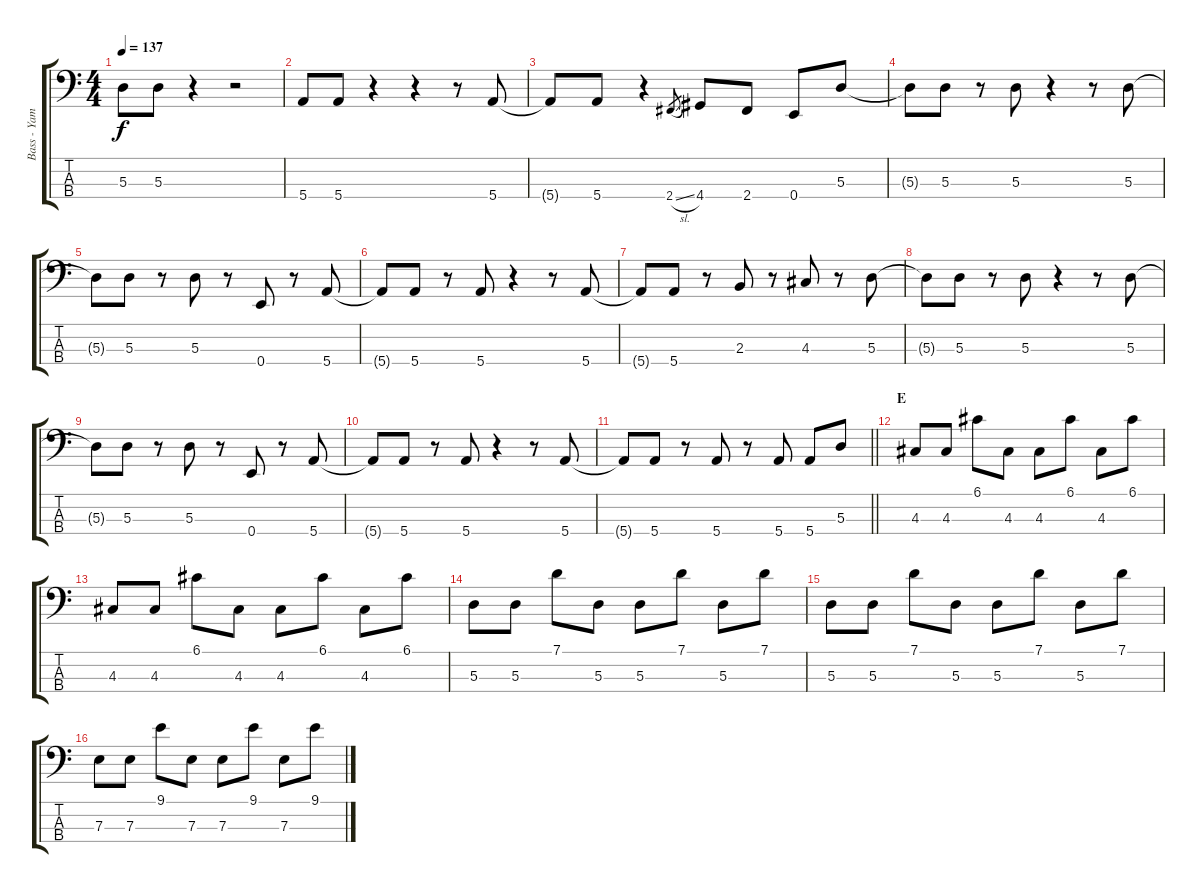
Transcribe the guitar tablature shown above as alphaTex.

\track ("Bass - Yamada" "Bass - Yam") {instrument electricbasspick}
\staff {score tabs}
\tuning (G2 D2 A1 E1) {hide}
\ts (4 4)
\tempo 137
\clef f4
\ks c
5.3{t}.8{dy f} 5.3.8 r.4 r.2 |
5.4.8 5.4.8 r.4 r.4 r.8 5.4.8 |
5.4{t}.8 5.4.8 r.4 2.4{sl}.8{gr} 4.4.8 2.4.8 0.4.8 5.3.8 |
5.3{t}.8 5.3.8 r.8 5.3.8 r.4 r.8 5.3.8 |
5.3{t}.8 5.3.8 r.8 5.3.8 r.8 0.4.8 r.8 5.4.8 |
5.4{t}.8 5.4.8 r.8 5.4.8 r.4 r.8 5.4.8 |
5.4{t}.8 5.4.8 r.8 2.3.8 r.8 4.3.8 r.8 5.3.8 |
5.3{t}.8 5.3.8 r.8 5.3.8 r.4 r.8 5.3.8 |
5.3{t}.8 5.3.8 r.8 5.3.8 r.8 0.4.8 r.8 5.4.8 |
5.4{t}.8 5.4.8 r.8 5.4.8 r.4 r.8 5.4.8 |
\barLineRight lightlight
5.4{t}.8 5.4.8 r.8 5.4.8 r.8 5.4.8 5.4.8 5.3.8 |
\section ("" "E")
4.3.8 4.3.8 6.1.8 4.3.8 4.3.8 6.1.8 4.3.8 6.1.8 |
4.3.8 4.3.8 6.1.8 4.3.8 4.3.8 6.1.8 4.3.8 6.1.8 |
5.3.8 5.3.8 7.1.8 5.3.8 5.3.8 7.1.8 5.3.8 7.1.8 |
5.3.8 5.3.8 7.1.8 5.3.8 5.3.8 7.1.8 5.3.8 7.1.8 |
7.3.8 7.3.8 9.1.8 7.3.8 7.3.8 9.1.8 7.3.8 9.1.8
